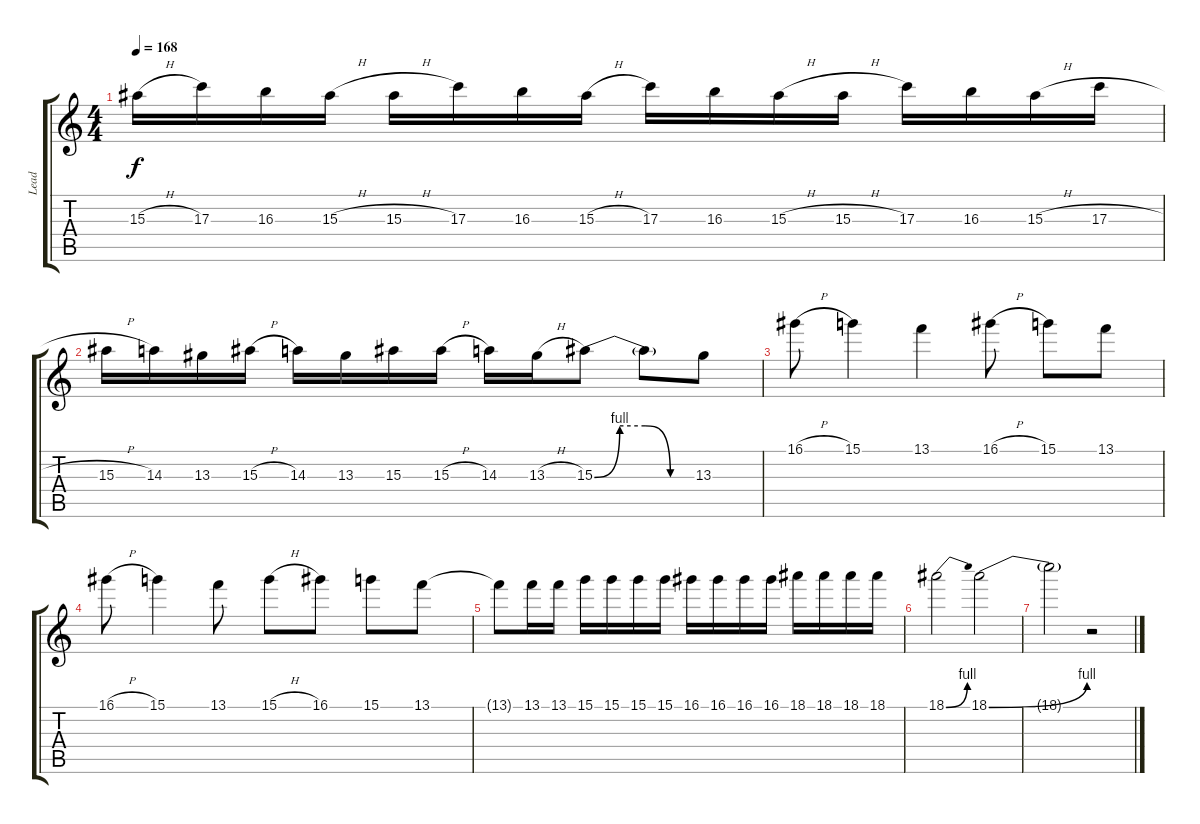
\track ("Lead" "Lead") {instrument overdrivenguitar}
\staff {score tabs}
\tuning (E4 B3 G3 D3 A2 E2) {hide}
\ts (4 4)
\tempo 168
\clef g2
\ks c
15.3{h}.16{dy f} 17.3.16 16.3.16 15.3{h}.16 15.3{h}.16 17.3.16 16.3.16 15.3{h}.16 17.3.16 16.3.16 15.3{h}.16 15.3{h}.16 17.3.16 16.3.16 15.3{h}.16 17.3{h}.16 |
15.3{h}.16 14.3.16 13.3.16 15.3{h}.16 14.3.16 13.3.16 15.3.16 15.3{h}.16 14.3.16 13.3{h}.16 15.3{be (custom 0 0 15 4 30 4 45 0 60 0)}.8 15.3{t}.8 13.3.8 |
16.1{h}.8 15.1.4 13.1.4 16.1{h}.8 15.1.8 13.1.8 |
16.1{h}.8 15.1.4 13.1.8 15.1{h}.8 16.1.8 15.1.8 13.1.8 |
13.1{t}.8 13.1.16 13.1.16 15.1.16 15.1.16 15.1.16 15.1.16 16.1.16 16.1.16 16.1.16 16.1.16 18.1.16 18.1.16 18.1.16 18.1.16 |
18.1{be (bend 0 0 60 4)}.2 18.1{be (bend 0 0 60 4)}.2 |
18.1{t}.2 r.2
